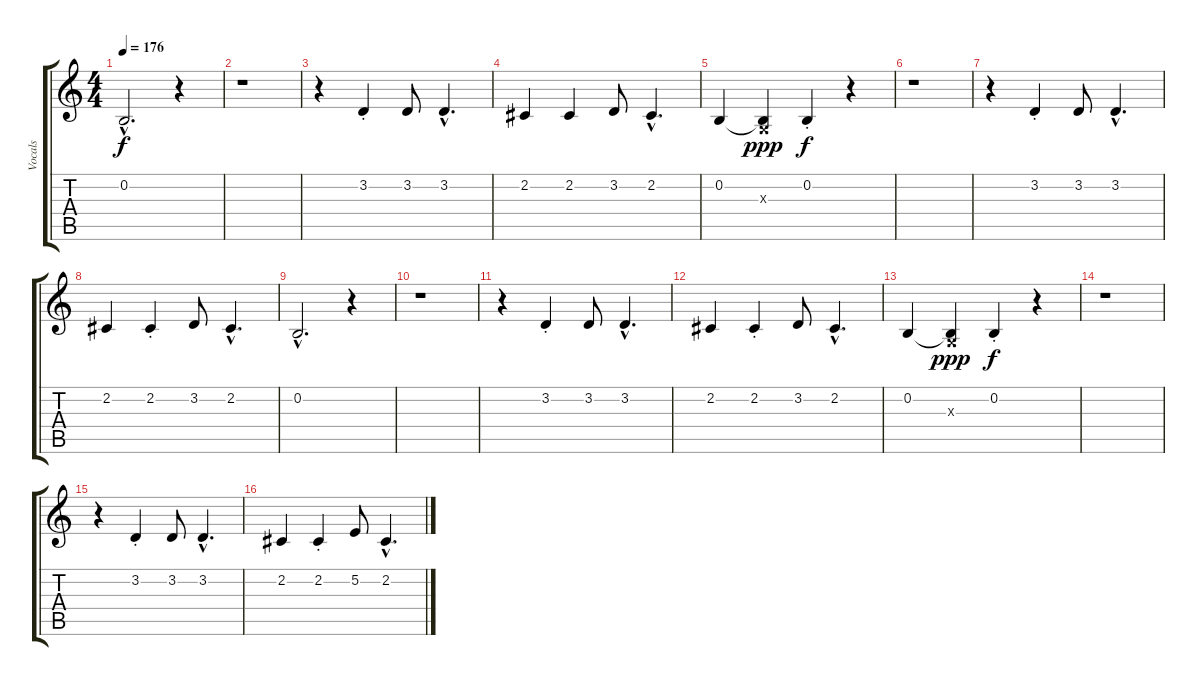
\track ("Vocals" "Vocals") {instrument lead5charang}
\staff {score tabs}
\tuning (E4 B3 G3 D3 A2 E2) {hide}
\ts (4 4)
\tempo 176
\clef g2
\ks c
0.2{hac}.2{d dy f} r.4 |
r.1 |
r.4 3.2{st}.4 3.2.8 3.2{hac}.4{d} |
2.2.4 2.2.4 3.2.8 2.2{hac}.4{d} |
0.2.4 (0.2{t} 0.3{x}).4{dy ppp} 0.2{st}.4{dy f} r.4 |
r.1 |
r.4 3.2{st}.4 3.2.8 3.2{hac}.4{d} |
2.2.4 2.2{st}.4 3.2.8 2.2{hac}.4{d} |
0.2{hac}.2{d} r.4 |
r.1 |
r.4 3.2{st}.4 3.2.8 3.2{hac}.4{d} |
2.2.4 2.2{st}.4 3.2.8 2.2{hac}.4{d} |
0.2.4 (0.2{t} 0.3{x}).4{dy ppp} 0.2{st}.4{dy f} r.4 |
r.1 |
r.4 3.2{st}.4 3.2.8 3.2{hac}.4{d} |
2.2.4 2.2{st}.4 5.2.8 2.2{hac}.4{d}
